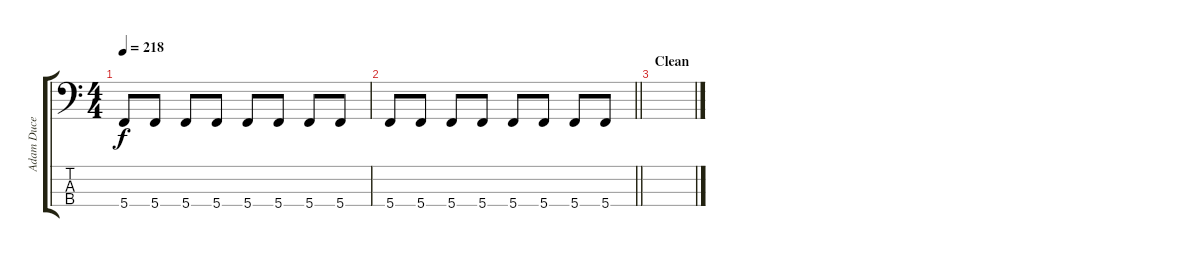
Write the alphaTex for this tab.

\track ("Adam Duce" "Adam Duce") {instrument electricbasspick}
\staff {score tabs}
\tuning (F2 C2 G1 C1) {hide}
\ts (4 4)
\tempo 218
\clef f4
\ks c
5.4.8{dy f} 5.4.8 5.4.8 5.4.8 5.4.8 5.4.8 5.4.8 5.4.8 |
\barLineRight lightlight
5.4.8 5.4.8 5.4.8 5.4.8 5.4.8 5.4.8 5.4.8 5.4.8 |
\section ("" "Clean")
